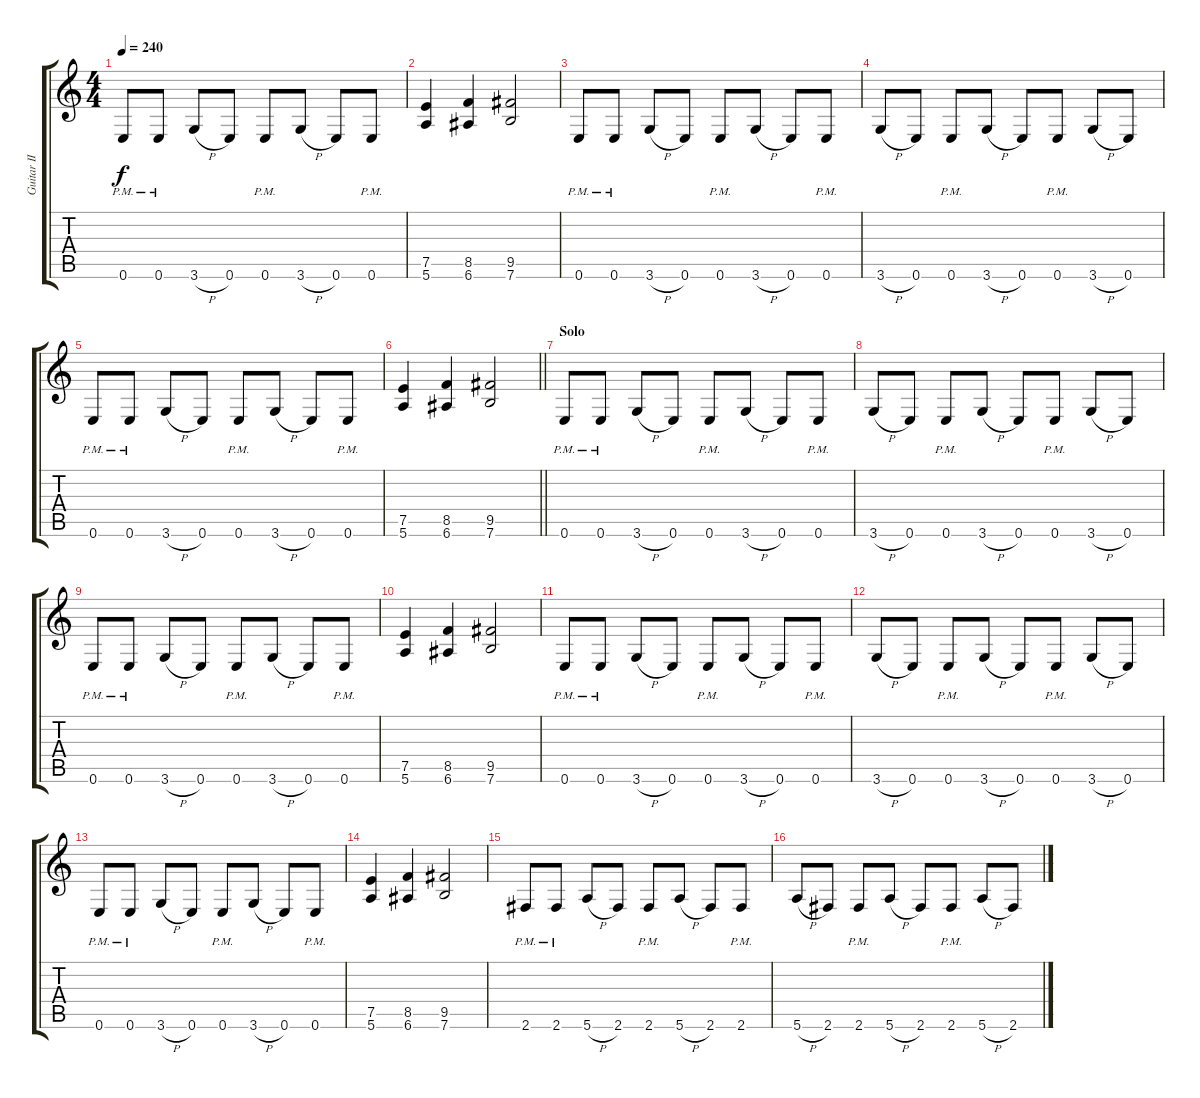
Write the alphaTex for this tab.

\track ("Guitar II" "Guitar II") {instrument overdrivenguitar}
\staff {score tabs}
\tuning (E4 B3 G3 D3 A2 E2) {hide}
\ts (4 4)
\tempo 240
\clef g2
\ks c
0.6{pm}.8{dy f} 0.6{pm}.8 3.6{h}.8 0.6.8 0.6{pm}.8 3.6{h}.8 0.6.8 0.6{pm}.8 |
(7.5 5.6).4 (8.5 6.6).4 (9.5 7.6).2 |
0.6{pm}.8 0.6{pm}.8 3.6{h}.8 0.6.8 0.6{pm}.8 3.6{h}.8 0.6.8 0.6{pm}.8 |
3.6{h}.8 0.6.8 0.6{pm}.8 3.6{h}.8 0.6.8 0.6{pm}.8 3.6{h}.8 0.6.8 |
0.6{pm}.8 0.6{pm}.8 3.6{h}.8 0.6.8 0.6{pm}.8 3.6{h}.8 0.6.8 0.6{pm}.8 |
\barLineRight lightlight
(7.5 5.6).4 (8.5 6.6).4 (9.5 7.6).2 |
\section ("" "Solo")
0.6{pm}.8 0.6{pm}.8 3.6{h}.8 0.6.8 0.6{pm}.8 3.6{h}.8 0.6.8 0.6{pm}.8 |
3.6{h}.8 0.6.8 0.6{pm}.8 3.6{h}.8 0.6.8 0.6{pm}.8 3.6{h}.8 0.6.8 |
0.6{pm}.8 0.6{pm}.8 3.6{h}.8 0.6.8 0.6{pm}.8 3.6{h}.8 0.6.8 0.6{pm}.8 |
(7.5 5.6).4 (8.5 6.6).4 (9.5 7.6).2 |
0.6{pm}.8 0.6{pm}.8 3.6{h}.8 0.6.8 0.6{pm}.8 3.6{h}.8 0.6.8 0.6{pm}.8 |
3.6{h}.8 0.6.8 0.6{pm}.8 3.6{h}.8 0.6.8 0.6{pm}.8 3.6{h}.8 0.6.8 |
0.6{pm}.8 0.6{pm}.8 3.6{h}.8 0.6.8 0.6{pm}.8 3.6{h}.8 0.6.8 0.6{pm}.8 |
(7.5 5.6).4 (8.5 6.6).4 (9.5 7.6).2 |
2.6{pm}.8 2.6{pm}.8 5.6{h}.8 2.6.8 2.6{pm}.8 5.6{h}.8 2.6.8 2.6{pm}.8 |
5.6{h}.8 2.6.8 2.6{pm}.8 5.6{h}.8 2.6.8 2.6{pm}.8 5.6{h}.8 2.6.8
